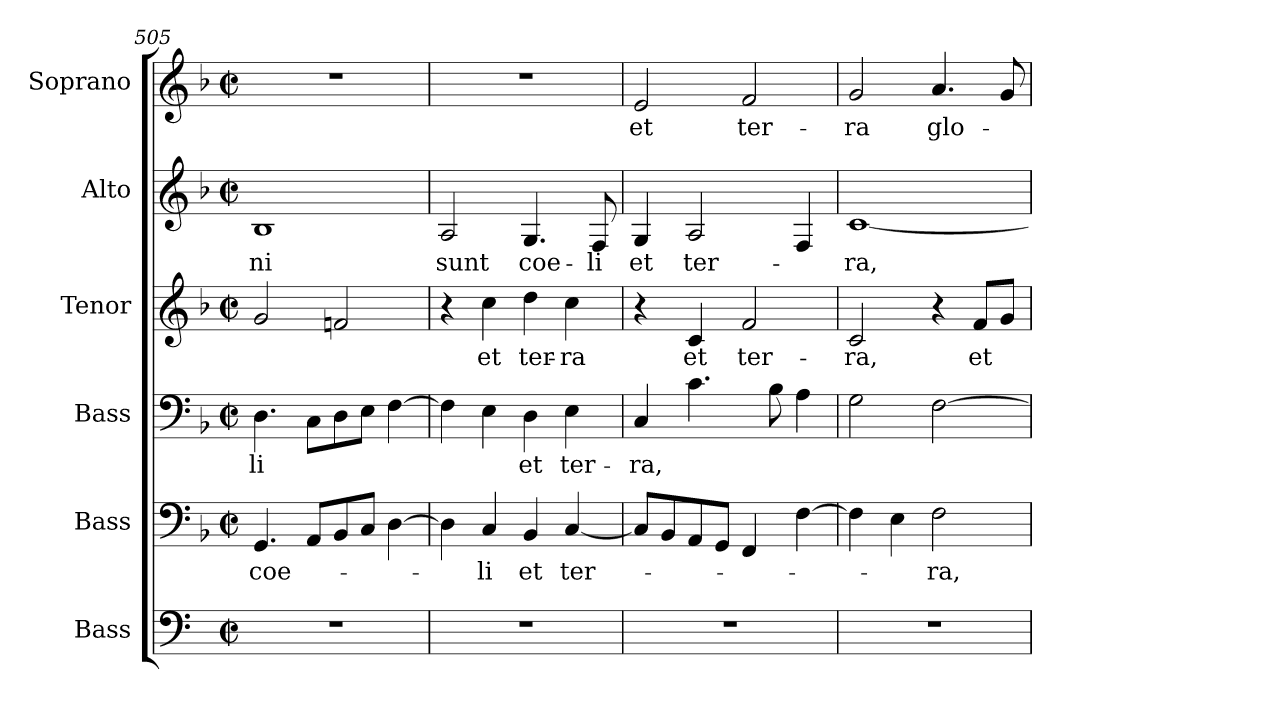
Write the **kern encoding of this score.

**kern	**kern	**text	**kern	**text	**kern	**text	**kern	**text	**kern	**text
*part6	*part5	*part5	*part4	*part4	*part3	*part3	*part2	*part2	*part1	*part1
*staff6	*staff5	*staff5	*staff4	*staff4	*staff3	*staff3	*staff2	*staff2	*staff1	*staff1
*I"Bass	*I"Bass	*	*I"Bass	*	*I"Tenor	*	*I"Alto	*	*I"Soprano	*
*I'B.	*I'B.	*	*I'B.	*	*I'T.	*	*I'A.	*	*I'S.	*
*clefF4	*clefF4	*	*clefF4	*	*clefG2	*	*clefG2	*	*clefG2	*
*	*	*	*	*	*ITrd7c12	*	*ITrd7c12	*	*	*
*k[]	*k[b-]	*	*k[b-]	*	*k[b-]	*	*k[b-]	*	*k[b-]	*
*C:	*F:	*	*F:	*	*F:	*	*F:	*	*F:	*
*M2/2	*M2/2	*	*M2/2	*	*M2/2	*	*M2/2	*	*M2/2	*
*met(c|)	*met(c|)	*	*met(c|)	*	*met(c|)	*	*met(c|)	*	*met(c|)	*
=505	=505	=505	=505	=505	=505	=505	=505	=505	=505	=505
!	!	!LO:LY:b:color=#000000	!	!	!	!	!	!	!	!
!	!	!	!	!LO:LY:b:color=#000000	!	!	!	!	!	!
!	!	!	!	!	!	!	!	!LO:LY:b:color=#000000	!	!
1r	4.GGi/	coe-	4.Di\	-li	2Gi/	.	1BB-i	-ni	1r	.
.	8AAi/L	.	8Ci\L	.	.	.	.	.	.	.
.	8BB-i/	.	8Di\	.	2Fni/	.	.	.	.	.
.	8Ci/J	.	8Ei\J	.	.	.	.	.	.	.
.	[4Di\	.	[4Fi\	.	.	.	.	.	.	.
=506	=506	=506	=506	=506	=506	=506	=506	=506	=506	=506
!	!	!	!	!	!	!	!	!LO:LY:b:color=#000000	!	!
1r	4Di\]	.	4Fi\]	.	4r	.	2AAi/	sunt	1r	.
!	!	!LO:LY:b:color=#000000	!	!	!	!	!	!	!	!
!	!	!	!	!	!	!LO:LY:b:color=#000000	!	!	!	!
.	4Ci/	-li	4Ei\	.	4ci\	et	.	.	.	.
!	!	!LO:LY:b:color=#000000	!	!	!	!	!	!	!	!
!	!	!	!	!LO:LY:b:color=#000000	!	!	!	!	!	!
!	!	!	!	!	!	!LO:LY:b:color=#000000	!	!	!	!
!	!	!	!	!	!	!	!	!LO:LY:b:color=#000000	!	!
.	4BB-i/	et	4Di\	et	4di\	ter-	4.GGi/	coe-	.	.
!	!	!LO:LY:b:color=#000000	!	!	!	!	!	!	!	!
!	!	!	!	!LO:LY:b:color=#000000	!	!	!	!	!	!
!	!	!	!	!	!	!LO:LY:b:color=#000000	!	!	!	!
.	[4Ci/	ter-	4Ei\	ter-	4ci\	-ra	.	.	.	.
!	!	!	!	!	!	!	!	!LO:LY:b:color=#000000	!	!
.	.	.	.	.	.	.	8FFi/	-li	.	.
=507	=507	=507	=507	=507	=507	=507	=507	=507	=507	=507
!	!	!	!	!LO:LY:b:color=#000000	!	!	!	!	!	!
!	!	!	!	!	!	!	!	!LO:LY:b:color=#000000	!	!
!	!	!	!	!	!	!	!	!	!	!LO:LY:b:color=#000000
1r	8Ci/L]	.	4Ci/	-ra,	4r	.	4GGi/	et	2ei/	et
.	8BB-i/	.	.	.	.	.	.	.	.	.
!	!	!	!	!	!	!LO:LY:b:color=#000000	!	!	!	!
!	!	!	!	!	!	!	!	!LO:LY:b:color=#000000	!	!
.	8AAi/	.	4.ci\	.	4Ci/	et	2AAi/	ter-	.	.
.	8GGi/J	.	.	.	.	.	.	.	.	.
!	!	!	!	!	!	!LO:LY:b:color=#000000	!	!	!	!
!	!	!	!	!	!	!	!	!	!	!LO:LY:b:color=#000000
.	4FFi/	.	.	.	2Fi/	ter-	.	.	2fi/	ter-
.	.	.	8B-i\	.	.	.	.	.	.	.
.	[4Fi\	.	4Ai\	.	.	.	4FFi/	.	.	.
!!LO:PB:g=z
=508	=508	=508	=508	=508	=508	=508	=508	=508	=508	=508
!	!	!	!	!	!	!LO:LY:b:color=#000000	!	!	!	!
!	!	!	!	!	!	!	!	!LO:LY:b:color=#000000	!	!
!	!	!	!	!	!	!	!	!	!	!LO:LY:b:color=#000000
1r	4Fi\]	.	2Gi\	.	2Ci/	-ra,	[1Ci	-ra,	2gi/	-ra
.	4Ei\	.	.	.	.	.	.	.	.	.
!	!	!LO:LY:b:color=#000000	!	!	!	!	!	!	!	!
!	!	!	!	!	!	!	!	!	!	!LO:LY:b:color=#000000
.	2Fi\	-ra,	[2Fi\	.	4r	.	.	.	4.ai/	glo-
!	!	!	!	!	!	!LO:LY:b:color=#000000	!	!	!	!
.	.	.	.	.	8Fi/L	et	.	.	.	.
.	.	.	.	.	8Gi/J	.	.	.	8gi/	.
=	=	=	=	=	=	=	=	=	=	=
*-	*-	*-	*-	*-	*-	*-	*-	*-	*-	*-
